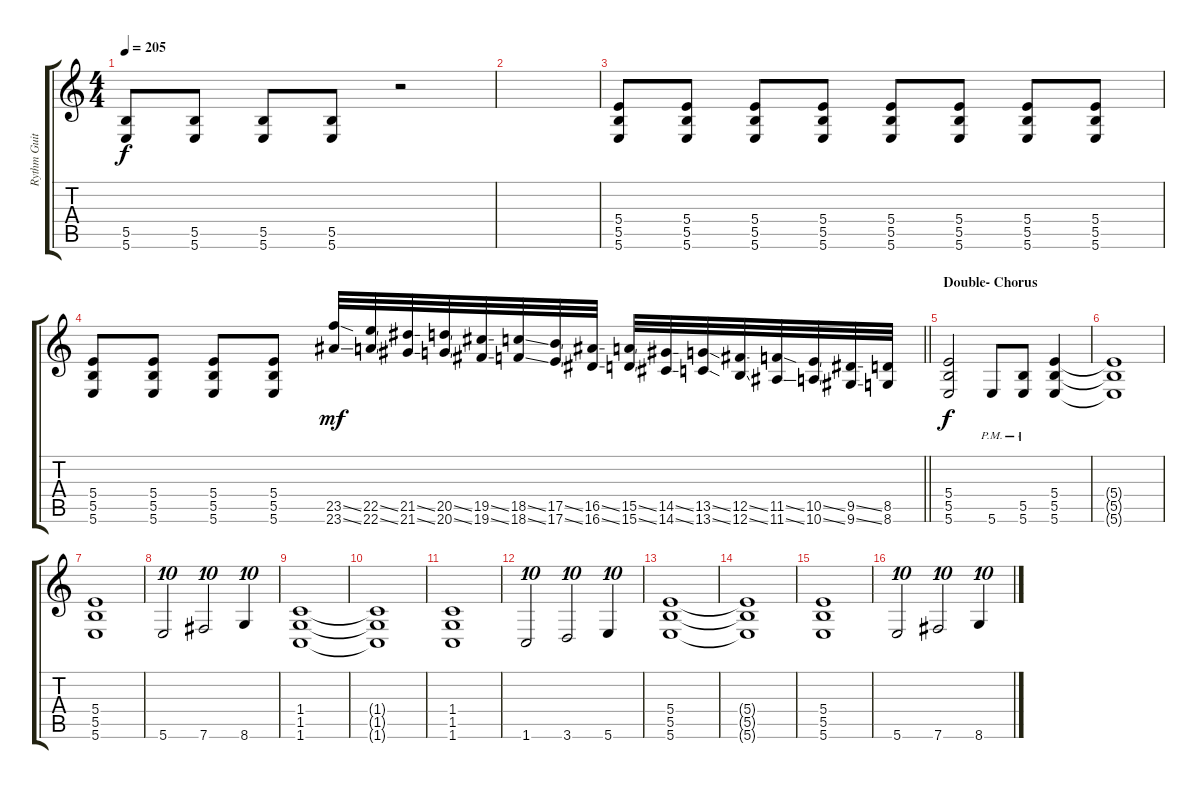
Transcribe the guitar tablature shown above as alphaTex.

\track ("Rythm Guitar" "Rythm Guit") {instrument distortionguitar}
\staff {score tabs}
\tuning (Db4 Ab3 E3 B2 Gb2 B1) {hide}
\ts (4 4)
\tempo 205
\clef g2
\ks c
(5.5 5.6).8{dy f} (5.5 5.6).8 (5.5 5.6).8 (5.5 5.6).8 r.2 |
|
(5.4 5.5 5.6).8 (5.4 5.5 5.6).8 (5.4 5.5 5.6).8 (5.4 5.5 5.6).8 (5.4 5.5 5.6).8 (5.4 5.5 5.6).8 (5.4 5.5 5.6).8 (5.4 5.5 5.6).8 |
\barLineRight lightlight
(5.4 5.5 5.6).8 (5.4 5.5 5.6).8 (5.4 5.5 5.6).8 (5.4 5.5 5.6).8 (23.5{ss} 23.6{ss}).32{dy mf volume 16 instrument guitarfretnoise} (22.5{ss} 22.6{ss}).32 (21.5{ss} 21.6{ss}).32 (20.5{ss} 20.6{ss}).32 (19.5{ss} 19.6{ss}).32 (18.5{ss} 18.6{ss}).32 (17.5{ss} 17.6{ss}).32 (16.5{ss} 16.6{ss}).32 (15.5{ss} 15.6{ss}).32 (14.5{ss} 14.6{ss}).32 (13.5{ss} 13.6{ss}).32 (12.5{ss} 12.6{ss}).32 (11.5{ss} 11.6{ss}).32 (10.5{ss} 10.6{ss}).32 (9.5{ss} 9.6{ss}).32 (8.5 8.6).32 |
\section ("" "Double- Chorus")
(5.4 5.5 5.6).2{dy f volume 13 instrument distortionguitar} 5.6{pm}.8 (5.5 5.6{pm}).8 (5.4 5.5 5.6).4 |
(5.4{t} 5.5{t} 5.6{t}).1 |
(5.4 5.5 5.6).1 |
5.6.2{tu (10 8)} 7.6.2{tu (10 8)} 8.6.4{tu (10 8)} |
(1.4 1.5 1.6).1 |
(1.4{t} 1.5{t} 1.6{t}).1 |
(1.4 1.5 1.6).1 |
1.6.2{tu (10 8)} 3.6.2{tu (10 8)} 5.6.4{tu (10 8)} |
(5.4 5.5 5.6).1 |
(5.4{t} 5.5{t} 5.6{t}).1 |
(5.4 5.5 5.6).1 |
5.6.2{tu (10 8)} 7.6.2{tu (10 8)} 8.6.4{tu (10 8)}
